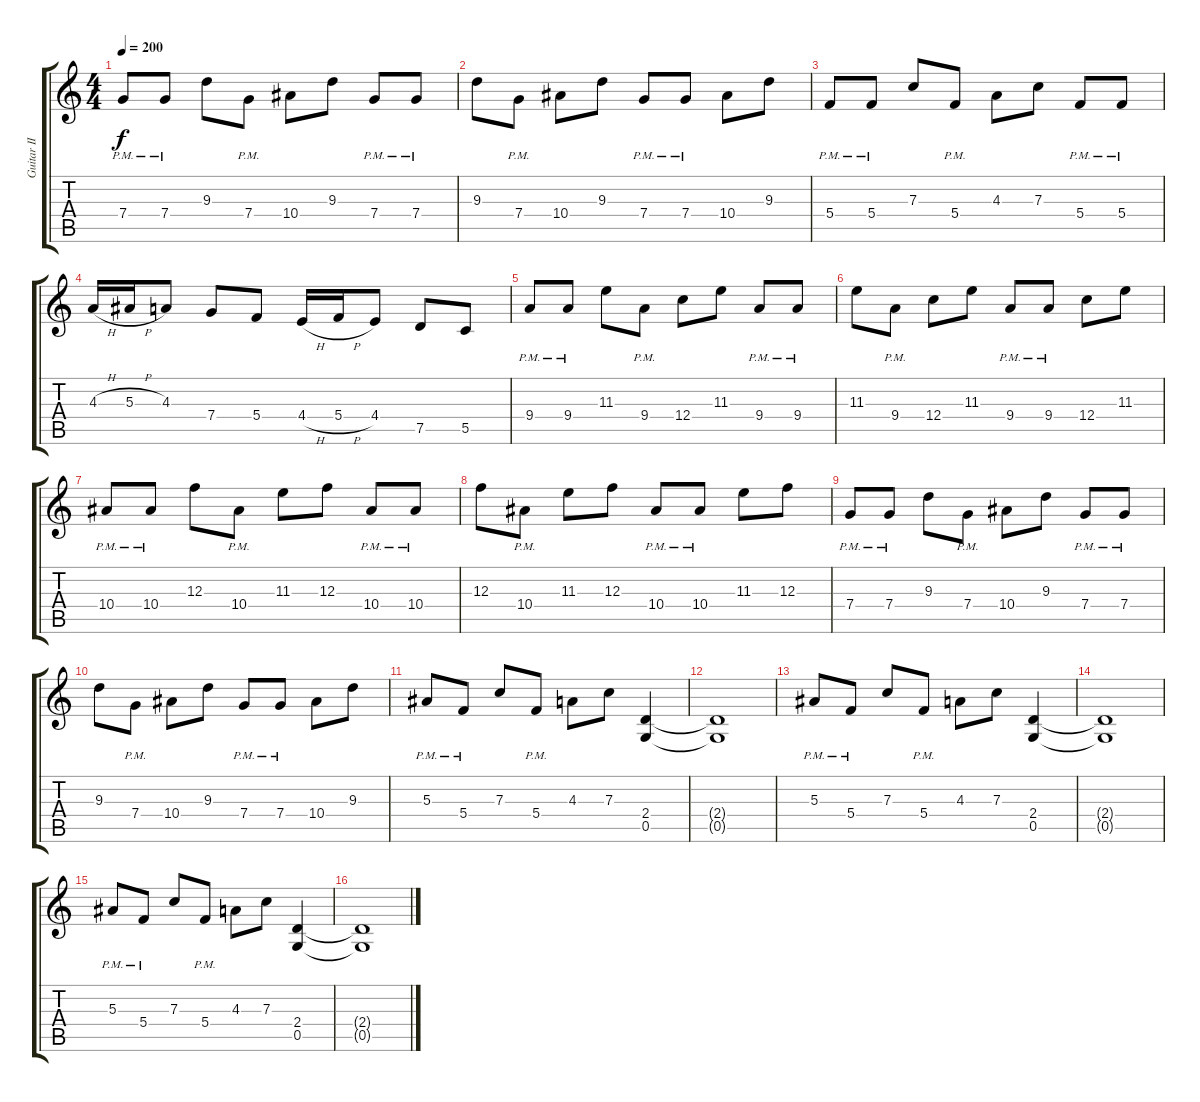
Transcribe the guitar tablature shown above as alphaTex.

\track ("Guitar II" "Guitar II") {instrument distortionguitar}
\staff {score tabs}
\tuning (D4 A3 F3 C3 G2 D2) {hide}
\ts (4 4)
\tempo 200
\clef g2
\ks c
7.4{pm}.8{dy f} 7.4{pm}.8 9.3.8 7.4{pm}.8 10.4.8 9.3.8 7.4{pm}.8 7.4{pm}.8 |
9.3.8 7.4{pm}.8 10.4.8 9.3.8 7.4{pm}.8 7.4{pm}.8 10.4.8 9.3.8 |
5.4{pm}.8 5.4{pm}.8 7.3.8 5.4{pm}.8 4.3.8 7.3.8 5.4{pm}.8 5.4{pm}.8 |
4.3{h}.16 5.3{h}.16 4.3.8 7.4.8 5.4.8 4.4{h}.16 5.4{h}.16 4.4.8 7.5.8 5.5.8 |
9.4{pm}.8 9.4{pm}.8 11.3.8 9.4{pm}.8 12.4.8 11.3.8 9.4{pm}.8 9.4{pm}.8 |
11.3.8 9.4{pm}.8 12.4.8 11.3.8 9.4{pm}.8 9.4{pm}.8 12.4.8 11.3.8 |
10.4{pm}.8 10.4{pm}.8 12.3.8 10.4{pm}.8 11.3.8 12.3.8 10.4{pm}.8 10.4{pm}.8 |
12.3.8 10.4{pm}.8 11.3.8 12.3.8 10.4{pm}.8 10.4{pm}.8 11.3.8 12.3.8 |
7.4{pm}.8 7.4{pm}.8 9.3.8 7.4{pm}.8 10.4.8 9.3.8 7.4{pm}.8 7.4{pm}.8 |
9.3.8 7.4{pm}.8 10.4.8 9.3.8 7.4{pm}.8 7.4{pm}.8 10.4.8 9.3.8 |
5.3{pm}.8 5.4{pm}.8 7.3.8 5.4{pm}.8 4.3.8 7.3.8 (2.4 0.5).4 |
(2.4{t} 0.5{t}).1 |
5.3{pm}.8 5.4{pm}.8 7.3.8 5.4{pm}.8 4.3.8 7.3.8 (2.4 0.5).4 |
(2.4{t} 0.5{t}).1 |
5.3{pm}.8 5.4{pm}.8 7.3.8 5.4{pm}.8 4.3.8 7.3.8 (2.4 0.5).4 |
(2.4{t} 0.5{t}).1
